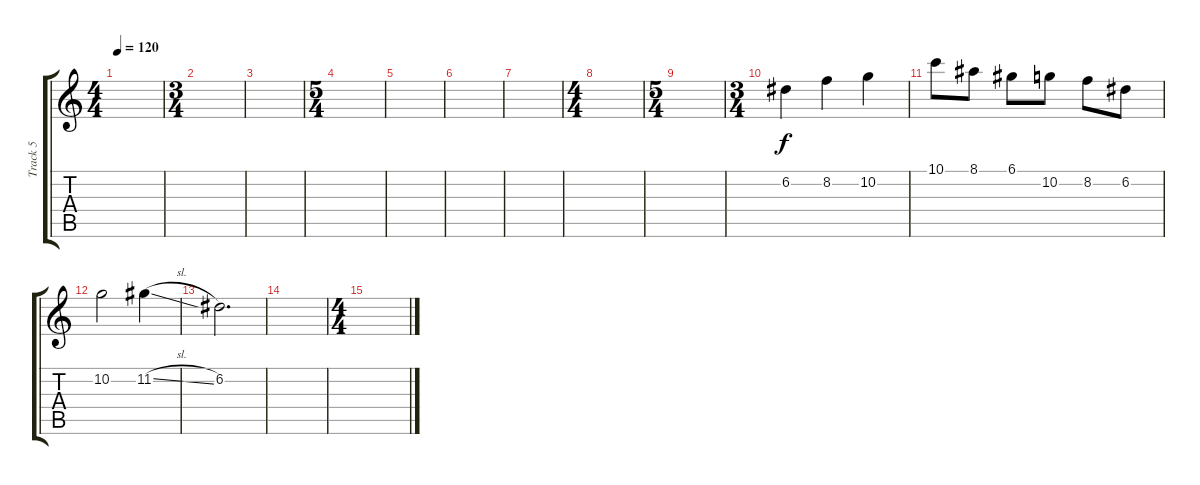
\track ("Track 5" "Track 5") {instrument distortionguitar}
\staff {score tabs}
\tuning (D4 A3 F3 C3 G2 C2) {hide}
\ts (4 4)
\tempo 120
\clef g2
\ks c
|
\ts (3 4)
|
|
\ts (5 4)
|
|
|
|
\ts (4 4)
|
\ts (5 4)
|
\ts (3 4)
6.2.4 8.2.4 10.2.4 |
10.1.8 8.1.8 6.1.8 10.2.8 8.2.8 6.2.8 |
10.2.2 11.2{sl}.4 |
6.2.2{d} |
|
\ts (4 4)
